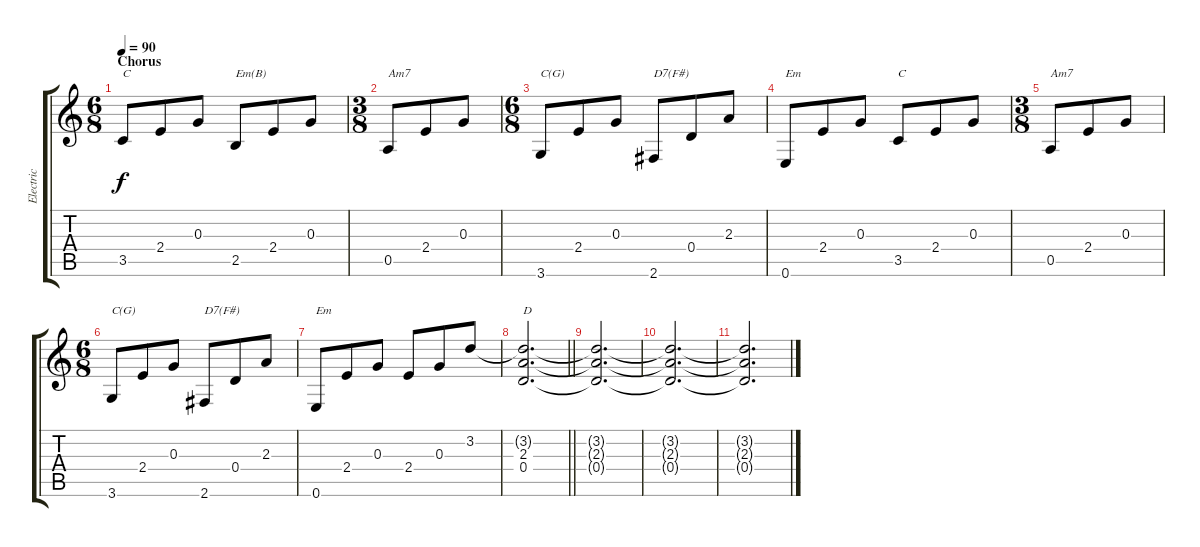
\track ("Electric" "Electric") {instrument overdrivenguitar}
\staff {score tabs}
\tuning (E4 B3 G3 D3 A2 E2) {hide}
\ts (6 8)
\section ("" "Chorus")
\tempo 90
\clef g2
\ks c
3.5.8{txt "C" dy f} 2.4.8 0.3.8 2.5.8{txt "Em(B)"} 2.4.8 0.3.8 |
\ts (3 8)
0.5.8{txt "Am7"} 2.4.8 0.3.8 |
\ts (6 8)
3.6.8{txt "C(G)"} 2.4.8 0.3.8 2.6.8{txt "D7(F#)"} 0.4.8 2.3.8 |
0.6.8{txt "Em"} 2.4.8 0.3.8 3.5.8{txt "C"} 2.4.8 0.3.8 |
\ts (3 8)
0.5.8{txt "Am7"} 2.4.8 0.3.8 |
\ts (6 8)
3.6.8{txt "C(G)"} 2.4.8 0.3.8 2.6.8{txt "D7(F#)"} 0.4.8 2.3.8 |
0.6.8{txt "Em"} 2.4.8 0.3.8 2.4.8 0.3.8 3.2.8 |
\barLineRight lightlight
(3.2{t} 2.3 0.4).2{d txt "D"} |
(3.2{t} 2.3{t} 0.4{t}).2{d} |
(3.2{t} 2.3{t} 0.4{t}).2{d} |
(3.2{t} 2.3{t} 0.4{t}).2{d}
